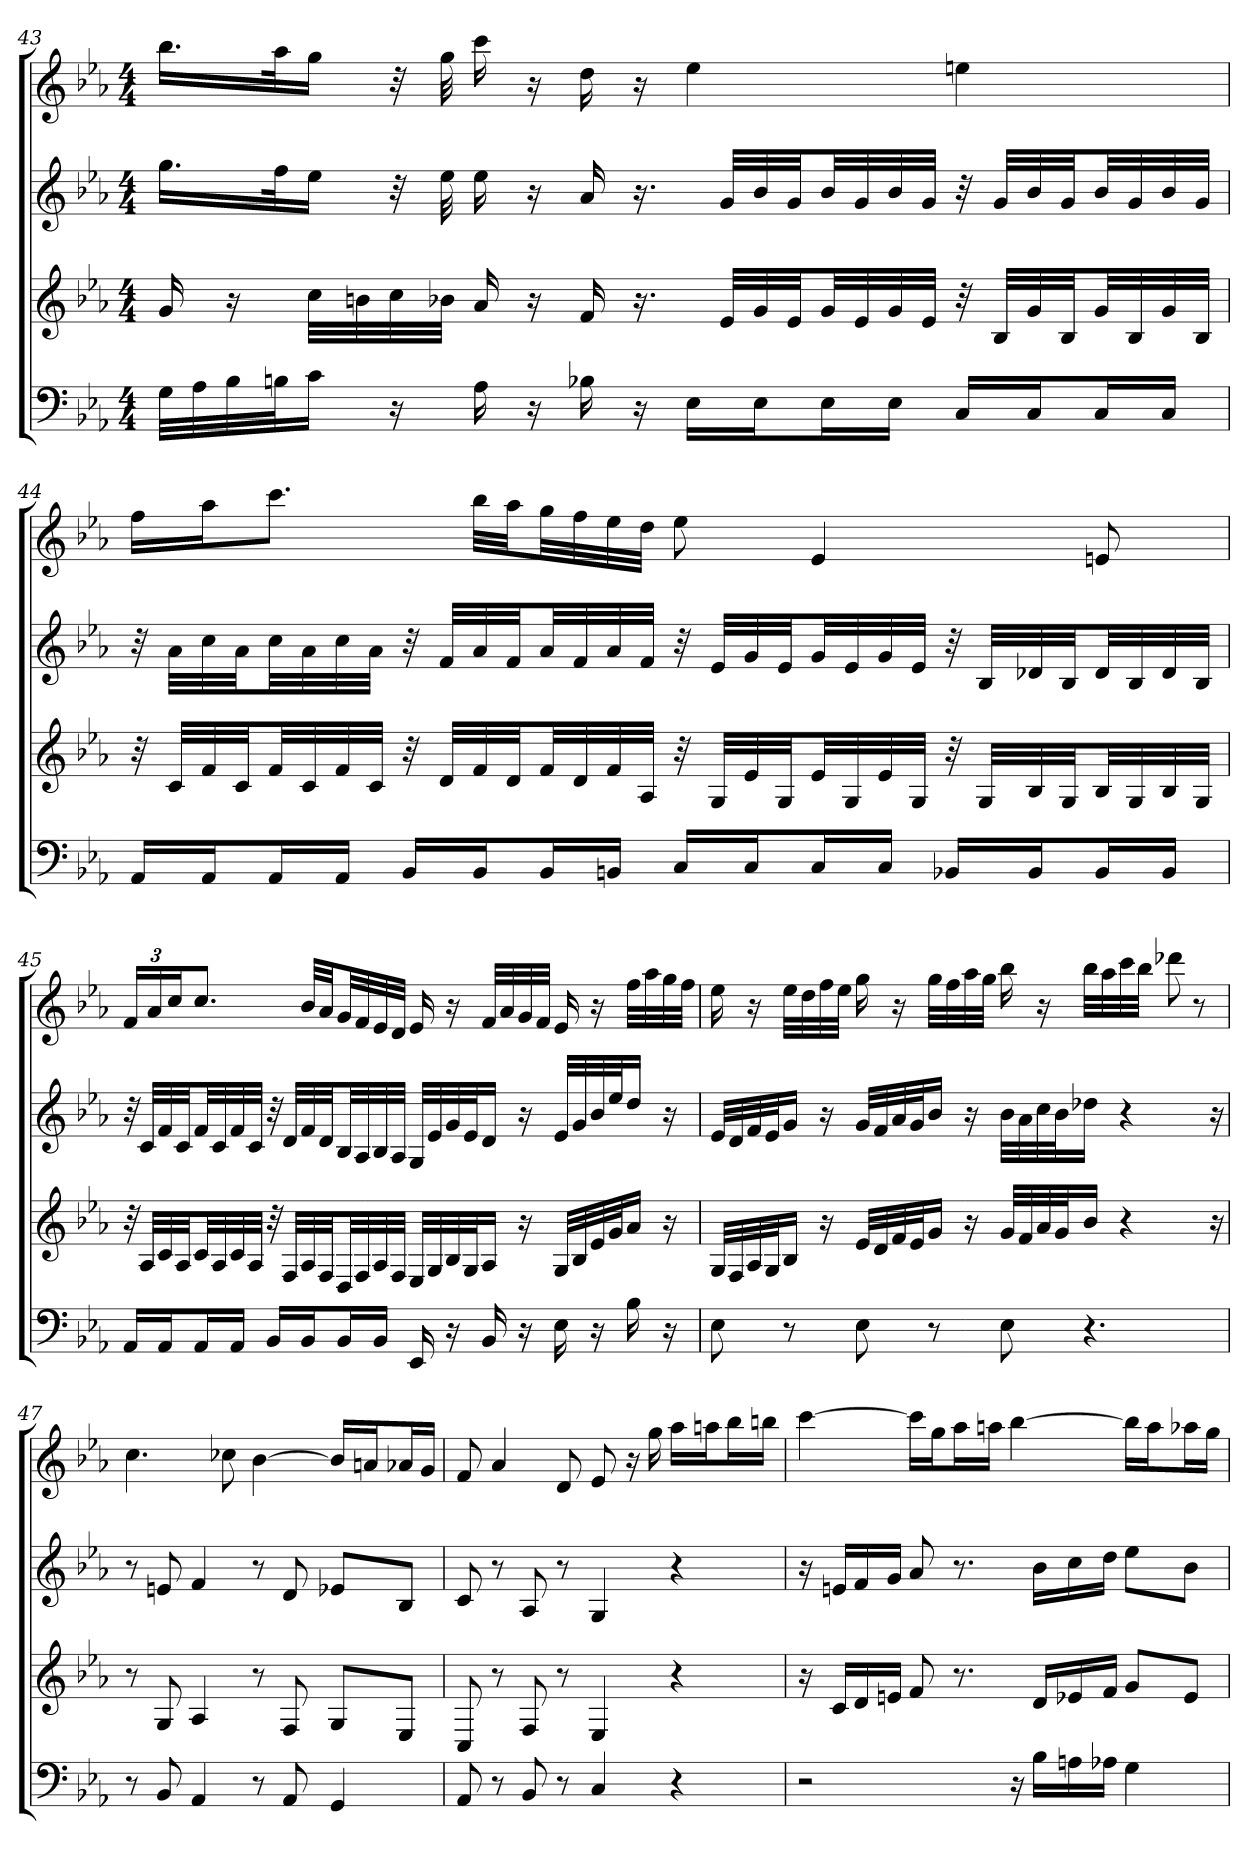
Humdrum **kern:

**kern	**kern	**kern	**kern
*part4	*part3	*part2	*part1
*staff4	*staff3	*staff2	*staff1
*k[b-e-a-]	*k[b-e-a-]	*k[b-e-a-]	*k[b-e-a-]
*E-:	*E-:	*E-:	*E-:
*M4/4	*M4/4	*M4/4	*M4/4
=43	=43	=43	=43
32GLLL	16g	16.ggLL	16.bb-LL
32A-	.	.	.
32B-	16r	.	.
32BnJ	.	32ffk	32aa-k
16cJJ	32ccLLL	16ee-JJ	16ggJJ
.	32bn	.	.
16r	32cc	32r	32r
.	32b-XJJJ	32ee-	32gg
16A-	16a-	16ee-	16ccc
16r	16r	16r	16r
16B-X	16f	16a-	16dd
16r	16.r	16.r	16r
16E-LL	.	.	4ee-
.	32e-LLL	32gLLL	.
16E-J	32g	32b-	.
.	32e-JJ	32gJJ	.
16E-L	32gLL	32b-LL	.
.	32e-	32g	.
16E-JJ	32g	32b-	.
.	32e-JJJ	32gJJJ	.
16CLL	32r	32r	4een
.	32B-LLL	32gLLL	.
16CJ	32g	32b-	.
.	32B-JJ	32gJJ	.
16CL	32gLL	32b-LL	.
.	32B-	32g	.
16CJJ	32g	32b-	.
.	32B-JJJ	32gJJJ	.
=44	=44	=44	=44
16AA-LL	32r	32r	16ffLL
.	32cLLL	32a-LLL	.
16AA-J	32f	32cc	16aa-J
.	32cJJ	32a-JJ	.
16AA-L	32fLL	32ccLL	8.cccJ
.	32c	32a-	.
16AA-JJ	32f	32cc	.
.	32cJJJ	32a-JJJ	.
16BB-LL	32r	32r	.
.	32dLLL	32fLLL	.
16BB-J	32f	32a-	32bb-LLL
.	32dJJ	32fJJ	32aa-JJ
16BB-L	32fLL	32a-LL	32ggLL
.	32d	32f	32ff
16BBnJJ	32f	32a-	32ee-
.	32A-JJJ	32fJJJ	32ddJJJ
16CLL	32r	32r	8ee-
.	32GLLL	32e-LLL	.
16CJ	32e-	32g	.
.	32GJJ	32e-JJ	.
16CL	32e-LL	32gLL	4e-
.	32G	32e-	.
16CJJ	32e-	32g	.
.	32GJJJ	32e-JJJ	.
16BB-XLL	32r	32r	.
.	32GLLL	32B-LLL	.
16BB-J	32B-	32d-X	.
.	32GJJ	32B-JJ	.
16BB-L	32B-LL	32d-LL	8en
.	32G	32B-	.
16BB-JJ	32B-	32d-	.
.	32GJJJ	32B-JJJ	.
=45	=45	=45	=45
16AA-LL	32r	32r	24fLL
.	32A-LLL	32cLLL	.
.	.	.	24a-
16AA-J	32c	32f	.
.	.	.	24ccJ
.	32A-JJ	32cJJ	.
16AA-L	32cLL	32fLL	8.ccJ
.	32A-	32c	.
16AA-JJ	32c	32f	.
.	32A-JJJ	32cJJJ	.
16BB-LL	32r	32r	.
.	32FLLL	32dLLL	.
16BB-J	32A-	32f	32b-LLL
.	32FJJ	32dJJ	32a-JJ
16BB-L	32DLL	32B-LL	32gLL
.	32F	32A-	32f
16BB-JJ	32A-	32B-	32e-
.	32FJJJ	32A-JJJ	32dJJJ
16EE-	32E-LLL	32GLLL	16e-
.	32G	32e-	.
16r	32B-	32g	16r
.	32GJ	32e-J	.
16BB-	16A-JJ	16dJJ	32fLLL
.	.	.	32a-
16r	16r	16r	32g
.	.	.	32fJJJ
16E-	32GLLL	32e-LLL	16e-
.	32B-	32g	.
16r	32e-	32b-	16r
.	32gJ	32ee-J	.
16B-	16a-JJ	16ddJJ	32ffLLL
.	.	.	32aa-
16r	16r	16r	32gg
.	.	.	32ffJJJ
=46	=46	=46	=46
8E-	32GLLL	32e-LLL	16ee-
.	32F	32d	.
.	32A-	32f	16r
.	32GJ	32e-J	.
8r	16B-JJ	16gJJ	32ee-LLL
.	.	.	32dd
.	16r	16r	32ff
.	.	.	32ee-JJJ
8E-	32e-LLL	32gLLL	16gg
.	32d	32f	.
.	32f	32a-	16r
.	32e-J	32gJ	.
8r	16gJJ	16b-JJ	32ggLLL
.	.	.	32ff
.	16r	16r	32aa-
.	.	.	32ggJJJ
8E-	32gLLL	32b-LLL	16bb-
.	32f	32a-	.
.	32a-	32cc	16r
.	32gJ	32b-J	.
4.r	16b-JJ	16dd-XJJ	32bb-LLL
.	.	.	32aa-
.	4r	4r	32ccc
.	.	.	32bb-JJJ
.	.	.	8ddd-X
.	.	.	8r
.	16r	16r	.
=47	=47	=47	=47
8r	8r	8r	4.cc
8BB-	8G	8en	.
4AA-	4A-	4f	.
.	.	.	8cc-X
8r	8r	8r	[4b-
8AA-	8F	8d	.
4GG	8GL	8e-XL	16b-LL]
.	.	.	16anJ
.	8E-J	8B-J	16a-XL
.	.	.	16gJJ
=48	=48	=48	=48
8AA-	8C	8c	8f
8r	8r	8r	4a-
8BB-	8F	8A-	.
8r	8r	8r	8d
4C	4E-	4G	8e-
.	.	.	16r
.	.	.	16gg
4r	4r	4r	16aa-LL
.	.	.	16aanJ
.	.	.	16bb-L
.	.	.	16bbnJJ
=49	=49	=49	=49
2r	16r	16r	[4ccc
.	16cLL	16enLL	.
.	16d	16f	.
.	16enJJ	16gJJ	.
.	8f	8a-	16cccLL]
.	.	.	16ggJ
.	8.r	8.r	16aa-L
.	.	.	16aanJJ
16r	.	.	[4bb-
16B-LL	16dLL	16b-LL	.
16An	16e-X	16cc	.
16A-XJJ	16fJJ	16ddJJ	.
4G	8gL	8ee-L	16bb-LL]
.	.	.	16aaJ
.	8e-J	8b-J	16aa-XL
.	.	.	16ggJJ
=	=	=	=
*-	*-	*-	*-
